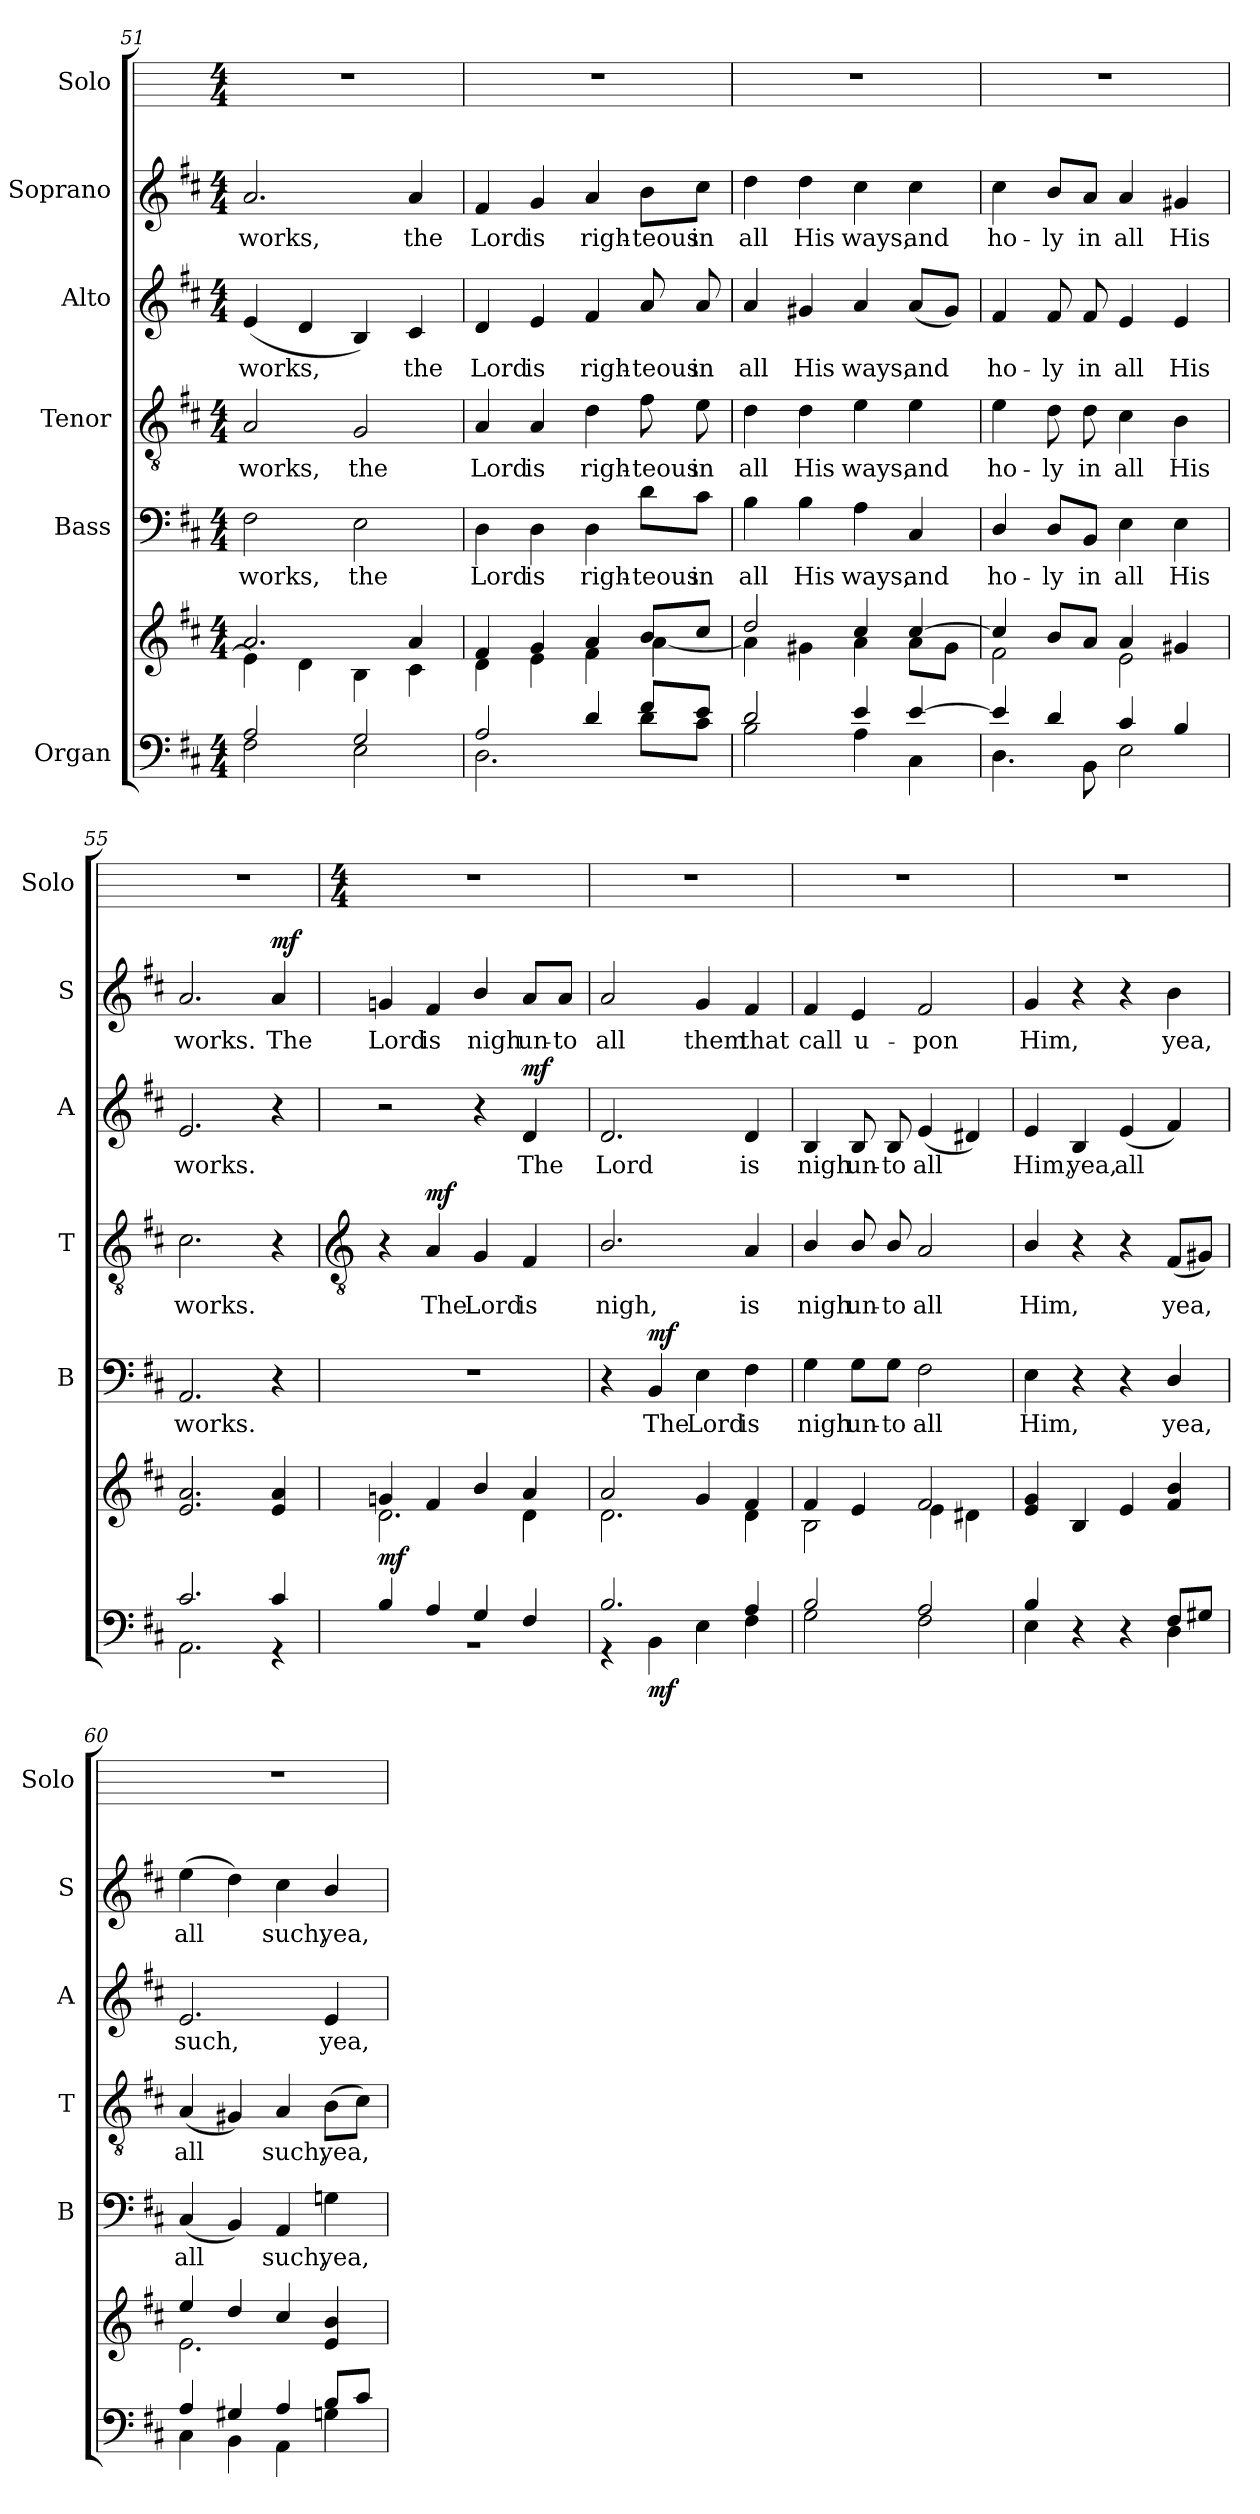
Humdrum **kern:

**kern	**kern	**dynam	**kern	**text	**dynam	**kern	**text	**dynam	**kern	**text	**dynam	**kern	**text	**dynam	**kern
*part6	*part6	*part6	*part5	*part5	*part5	*part4	*part4	*part4	*part3	*part3	*part3	*part2	*part2	*part2	*part1
*staff7	*staff6	*staff6/7	*staff5	*staff5	*staff5	*staff4	*staff4	*staff4	*staff3	*staff3	*staff3	*staff2	*staff2	*staff2	*staff1
*I"Organ	*	*	*I"Bass	*	*	*I"Tenor	*	*	*I"Alto	*	*	*I"Soprano	*	*	*I"Solo
*	*	*	*I'B	*	*	*I'T	*	*	*I'A	*	*	*I'S	*	*	*I'Solo
!!LO:LB:g=z
*clefF4	*clefG2	*	*clefF4	*	*	*clefGv2	*	*	*clefG2	*	*	*clefG2	*	*	*
*k[f#c#]	*k[f#c#]	*	*k[f#c#]	*	*	*k[f#c#]	*	*	*k[f#c#]	*	*	*k[f#c#]	*	*	*
*D:	*D:	*	*D:	*	*	*D:	*	*	*D:	*	*	*D:	*	*	*
*M4/4	*M4/4	*	*M4/4	*	*	*M4/4	*	*	*M4/4	*	*	*M4/4	*	*	*M4/4
=51	=51	=51	=51	=51	=51	=51	=51	=51	=51	=51	=51	=51	=51	=51	=51
*^	*^	*	*	*	*	*	*	*	*	*	*	*	*	*	*
!	!	!	!	!	!	!LO:LY:b	!	!	!LO:LY:b	!	!	!LO:LY:b	!	!	!LO:LY:b	!	!
2A/	2F#\	2.a/	4e\]	.	2F#	works,	.	2A	works,	.	(<4e	works,	.	2.a	works,	.	1r
.	.	.	4d\	.	.	.	.	.	.	.	4d	.	.	.	.	.	.
!	!	!	!	!	!	!LO:LY:b	!	!	!LO:LY:b	!	!	!	!	!	!	!	!
2G/	2E\	.	4B\	.	2E	the	.	2G	the	.	4B)	.	.	.	.	.	.
!	!	!	!	!	!	!	!	!	!	!	!	!LO:LY:b	!	!	!LO:LY:b	!	!
.	.	4a/	4c#\	.	.	.	.	.	.	.	4c#	the	.	4a	the	.	.
=52	=52	=52	=52	=52	=52	=52	=52	=52	=52	=52	=52	=52	=52	=52	=52	=52	=52
!	!	!	!	!	!	!LO:LY:b	!	!	!LO:LY:b	!	!	!LO:LY:b	!	!	!LO:LY:b	!	!
2A/	2.D\	4f#/	4d\	.	4D	Lord	.	4A	Lord	.	4d	Lord	.	4f#	Lord	.	1r
!	!	!	!	!	!	!LO:LY:b	!	!	!LO:LY:b	!	!	!LO:LY:b	!	!	!LO:LY:b	!	!
.	.	4g/	4e\	.	4D	is	.	4A	is	.	4e	is	.	4g	is	.	.
!	!	!	!	!	!	!LO:LY:b	!	!	!LO:LY:b	!	!	!LO:LY:b	!	!	!LO:LY:b	!	!
4d/	.	4a/	4f#\	.	4D	righ-	.	4d	righ-	.	4f#	righ-	.	4a	righ-	.	.
!	!	!	!	!	!	!LO:LY:b	!	!	!LO:LY:b	!	!	!LO:LY:b	!	!	!LO:LY:b	!	!
8f#/L	8d\L	8b/L	[4a\	.	8d\L	-teous	.	8f#	-teous	.	8a	-teous	.	8b\L	-teous	.	.
!	!	!	!	!	!	!LO:LY:b	!	!	!LO:LY:b	!	!	!LO:LY:b	!	!	!LO:LY:b	!	!
8e/J	8c#\J	8cc#/J	.	.	8c#\J	in	.	8e	in	.	8a	in	.	8cc#\J	in	.	.
=53	=53	=53	=53	=53	=53	=53	=53	=53	=53	=53	=53	=53	=53	=53	=53	=53	=53
!	!	!	!	!	!	!LO:LY:b	!	!	!LO:LY:b	!	!	!LO:LY:b	!	!	!LO:LY:b	!	!
2d/	2B\	2dd/	4a\]	.	4B	all	.	4d	all	.	4a	all	.	4dd	all	.	1r
!	!	!	!	!	!	!LO:LY:b	!	!	!LO:LY:b	!	!	!LO:LY:b	!	!	!LO:LY:b	!	!
.	.	.	4g#X\	.	4B	His	.	4d	His	.	4g#X	His	.	4dd	His	.	.
!	!	!	!	!	!	!LO:LY:b	!	!	!LO:LY:b	!	!	!LO:LY:b	!	!	!LO:LY:b	!	!
4e/	4A\	4cc#/	4a\	.	4A	ways,	.	4e	ways,	.	4a	ways,	.	4cc#	ways,	.	.
!	!	!	!	!	!	!LO:LY:b	!	!	!LO:LY:b	!	!	!LO:LY:b	!	!	!LO:LY:b	!	!
[4e/	4C#\	[4cc#/	8a\L	.	4C#	and	.	4e	and	.	(<8aL	and	.	4cc#	and	.	.
.	.	.	8g#\J	.	.	.	.	.	.	.	8g#J)	.	.	.	.	.	.
=54	=54	=54	=54	=54	=54	=54	=54	=54	=54	=54	=54	=54	=54	=54	=54	=54	=54
!	!	!	!	!	!	!LO:LY:b	!	!	!LO:LY:b	!	!	!LO:LY:b	!	!	!LO:LY:b	!	!
4e/]	4.D\	4cc#/]	2f#\	.	4D/	ho-	.	4e	ho-	.	4f#	ho-	.	4cc#	ho-	.	1r
!	!	!	!	!	!	!LO:LY:b	!	!	!LO:LY:b	!	!	!LO:LY:b	!	!	!LO:LY:b	!	!
4d/	.	8b/L	.	.	8D/L	-ly	.	8d	-ly	.	8f#	-ly	.	8b/L	-ly	.	.
!	!	!	!	!	!	!LO:LY:b	!	!	!LO:LY:b	!	!	!LO:LY:b	!	!	!LO:LY:b	!	!
.	8BB\	8a/J	.	.	8BB/J	in	.	8d	in	.	8f#	in	.	8a/J	in	.	.
!	!	!	!	!	!	!LO:LY:b	!	!	!LO:LY:b	!	!	!LO:LY:b	!	!	!LO:LY:b	!	!
4c#/	2E\	4a/	2e\	.	4E	all	.	4c#	all	.	4e	all	.	4a	all	.	.
!	!	!	!	!	!	!LO:LY:b	!	!	!LO:LY:b	!	!	!LO:LY:b	!	!	!LO:LY:b	!	!
4B/	.	4g#X/	.	.	4E	His	.	4B	His	.	4e	His	.	4g#X	His	.	.
=55	=55	=55	=55	=55	=55	=55	=55	=55	=55	=55	=55	=55	=55	=55	=55	=55	=55
!	!	!	!	!	!	!LO:LY:b	!	!	!LO:LY:b	!	!	!LO:LY:b	!	!	!LO:LY:b	!	!
2.c#/	2.AA\	2.e/ 2.a/	1ryy	.	2.AA	works.	.	2.c#	works.	.	2.e	works.	.	2.a	works.	.	1r
!	!	!	!	!LO:DY:b=2	!	!	!	!	!	!	!	!	!	!	!LO:LY:b	!	!
!	!	!	!	!LO:DY:n=1:b	!	!	!	!	!	!	!	!	!	!	!	!LO:DY:b	!
4c#/	4r	4e/ 4a/	.	mf mf	4r	.	.	4r	.	.	4r	.	.	4a	The	mf	.
!!LO:LB:g=z
=56	=56	=56	=56	=56	=56	=56	=56	=56	=56	=56	=56	=56	=56	=56	=56	=56	=56
*	*	*	*	*	*	*	*	*clefGv2	*	*	*	*	*	*	*	*	*
*	*	*	*	*	*	*	*	*	*	*	*	*	*	*	*	*	*M4/4
!	!	!	!	!LO:DY:b	!	!	!	!	!	!	!	!	!	!	!LO:LY:b	!	!
4B/	1r	4gn/	2.d\	mf	1r	.	.	4r	.	.	2r	.	.	4gn	Lord	.	1r
!	!	!	!	!	!	!	!	!	!LO:LY:b	!LO:DY:b	!	!	!	!	!LO:LY:b	!	!
4A/	.	4f#/	.	.	.	.	.	4A	The	mf	.	.	.	4f#	is	.	.
!	!	!	!	!	!	!	!	!	!LO:LY:b	!	!	!	!	!	!LO:LY:b	!	!
4G/	.	4b/	.	.	.	.	.	4G	Lord	.	4r	.	.	4b/	nigh	.	.
!	!	!	!	!	!	!	!	!	!LO:LY:b	!	!	!LO:LY:b	!LO:DY:b	!	!LO:LY:b	!	!
4F#/	.	4a/	4d\	.	.	.	.	4F#	is	.	4d	The	mf	8a/L	un-	.	.
!	!	!	!	!	!	!	!	!	!	!	!	!	!	!	!LO:LY:b	!	!
.	.	.	.	.	.	.	.	.	.	.	.	.	.	8a/J	-to	.	.
=57	=57	=57	=57	=57	=57	=57	=57	=57	=57	=57	=57	=57	=57	=57	=57	=57	=57
!	!	!	!	!	!	!	!	!	!LO:LY:b	!	!	!LO:LY:b	!	!	!LO:LY:b	!	!
2.B/	4r	2a/	2.d\	.	4r	.	.	2.B/	nigh,	.	2.d	Lord	.	2a	all	.	1r
!	!	!	!	!LO:DY:b=2	!	!LO:LY:b	!LO:DY:b	!	!	!	!	!	!	!	!	!	!
.	4BB\	.	.	mf	4BB	The	mf	.	.	.	.	.	.	.	.	.	.
!	!	!	!	!	!	!LO:LY:b	!	!	!	!	!	!	!	!	!LO:LY:b	!	!
.	4E\	4g/	.	.	4E	Lord	.	.	.	.	.	.	.	4g	them	.	.
!	!	!	!	!	!	!LO:LY:b	!	!	!LO:LY:b	!	!	!LO:LY:b	!	!	!LO:LY:b	!	!
4A/	4F#\	4f#/	4d\	.	4F#	is	.	4A	is	.	4d	is	.	4f#	that	.	.
=58	=58	=58	=58	=58	=58	=58	=58	=58	=58	=58	=58	=58	=58	=58	=58	=58	=58
!	!	!	!	!	!	!LO:LY:b	!	!	!LO:LY:b	!	!	!LO:LY:b	!	!	!LO:LY:b	!	!
2B/	2G\	4f#/	2B\	.	4G	nigh	.	4B/	nigh	.	4B	nigh	.	4f#	call	.	1r
!	!	!	!	!	!	!LO:LY:b	!	!	!LO:LY:b	!	!	!LO:LY:b	!	!	!LO:LY:b	!	!
.	.	4e/	.	.	8G\L	un-	.	8B/	un-	.	8B	un-	.	4e	u-	.	.
!	!	!	!	!	!	!LO:LY:b	!	!	!LO:LY:b	!	!	!LO:LY:b	!	!	!	!	!
.	.	.	.	.	8G\J	-to	.	8B/	-to	.	8B	-to	.	.	.	.	.
!	!	!	!	!	!	!LO:LY:b	!	!	!LO:LY:b	!	!	!LO:LY:b	!	!	!LO:LY:b	!	!
2A/	2F#\	2f#/	4e\	.	2F#	all	.	2A	all	.	(<4e	all	.	2f#	-pon	.	.
.	.	.	4d#X\	.	.	.	.	.	.	.	4d#X)	.	.	.	.	.	.
=59	=59	=59	=59	=59	=59	=59	=59	=59	=59	=59	=59	=59	=59	=59	=59	=59	=59
!	!	!	!	!	!	!LO:LY:b	!	!	!LO:LY:b	!	!	!LO:LY:b	!	!	!LO:LY:b	!	!
4B/	4E\	4e/ 4g/	1ryy	.	4E	Him,	.	4B/	Him,	.	4e	Him,	.	4g	Him,	.	1r
!	!	!	!	!	!	!	!	!	!	!	!	!LO:LY:b	!	!	!	!	!
2ryy	4r	4B/	.	.	4r	.	.	4r	.	.	4B	yea,	.	4r	.	.	.
!	!	!	!	!	!	!	!	!	!	!	!	!LO:LY:b	!	!	!	!	!
.	4r	4e/	.	.	4r	.	.	4r	.	.	(<4e	all	.	4r	.	.	.
!	!	!	!	!	!	!LO:LY:b	!	!	!LO:LY:b	!	!	!	!	!	!LO:LY:b	!	!
8F#/L	4D\	4f#/ 4b/	.	.	4D/	yea,	.	(<8F#L	yea,	.	4f#)	.	.	4b	yea,	.	.
8G#X/J	.	.	.	.	.	.	.	8G#XJ)	.	.	.	.	.	.	.	.	.
=60	=60	=60	=60	=60	=60	=60	=60	=60	=60	=60	=60	=60	=60	=60	=60	=60	=60
!	!	!	!	!	!	!LO:LY:b	!	!	!LO:LY:b	!	!	!LO:LY:b	!	!	!LO:LY:b	!	!
4A/	4C#\	4ee/	2.e\	.	(<4C#	all	.	(<4A	all	.	2.e	such,	.	(>4ee	all	.	1r
4G#X/	4BB\	4dd/	.	.	4BB)	.	.	4G#X)	.	.	.	.	.	4dd)	.	.	.
!	!	!	!	!	!	!LO:LY:b	!	!	!LO:LY:b	!	!	!	!	!	!LO:LY:b	!	!
4A/	4AA\	4cc#/	.	.	4AA	such,	.	4A	such,	.	.	.	.	4cc#	such,	.	.
!	!	!	!	!	!	!LO:LY:b	!	!	!LO:LY:b	!	!	!LO:LY:b	!	!	!LO:LY:b	!	!
8B/L	4Gn\	4e/ 4b/	4ryy	.	4Gn\	yea,	.	(>8BL	yea,	.	4e/	yea,	.	4b/	yea,	.	.
8c#/J	.	.	.	.	.	.	.	8c#J)	.	.	.	.	.	.	.	.	.
*v	*v	*	*	*	*	*	*	*	*	*	*	*	*	*	*	*	*
*	*v	*v	*	*	*	*	*	*	*	*	*	*	*	*	*	*
=	=	=	=	=	=	=	=	=	=	=	=	=	=	=	=
*-	*-	*-	*-	*-	*-	*-	*-	*-	*-	*-	*-	*-	*-	*-	*-
